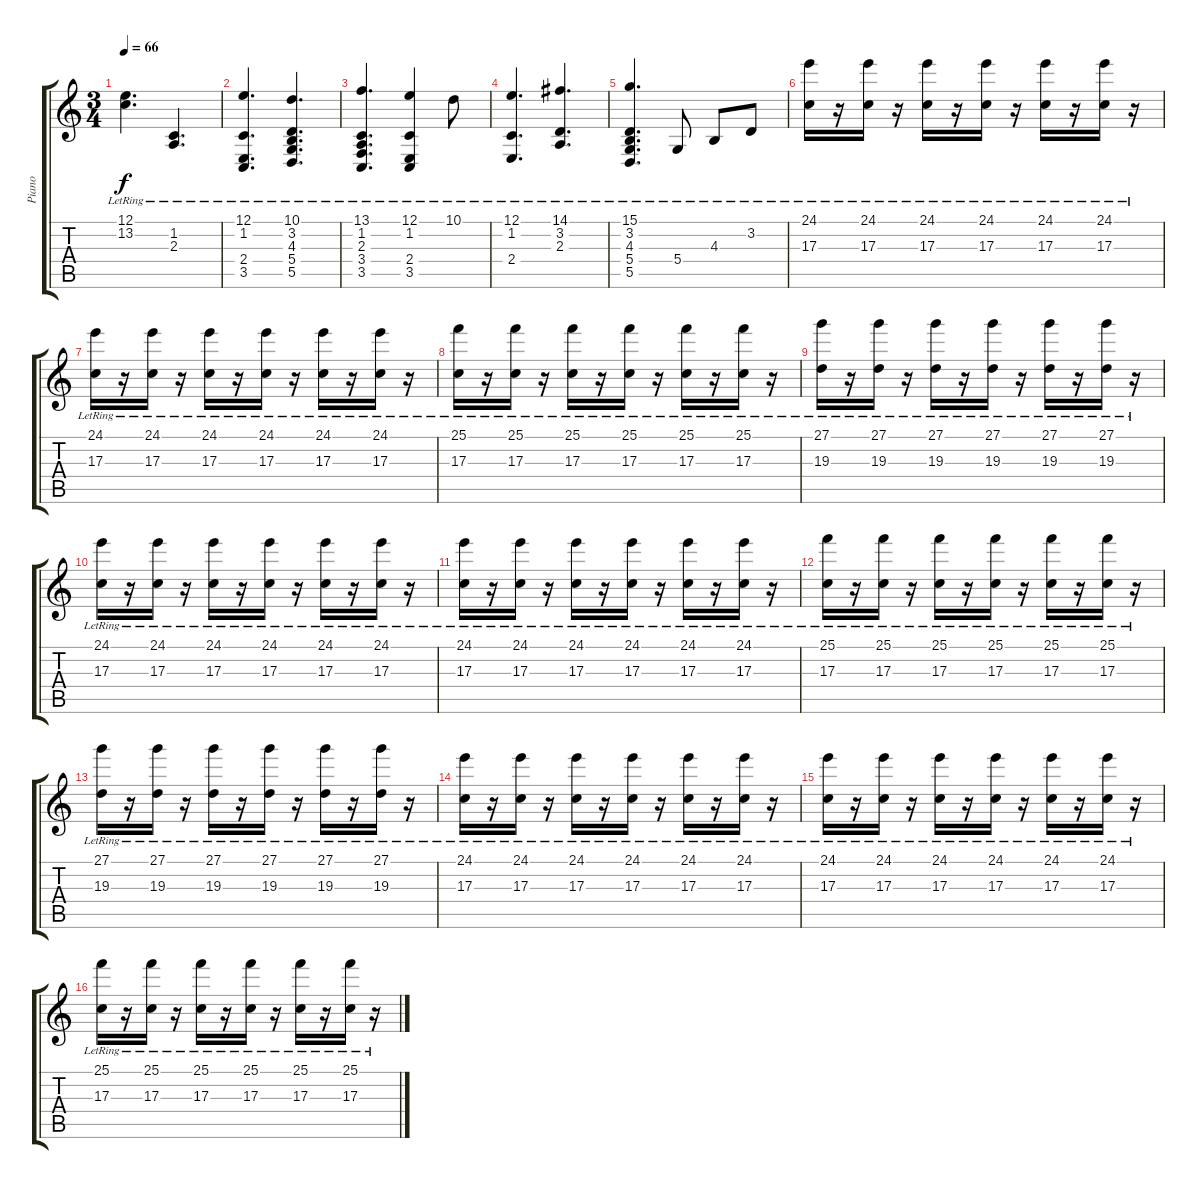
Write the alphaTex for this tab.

\track ("Piano" "Piano") {instrument electricgrandpiano}
\staff {score tabs}
\tuning (E4 B3 G3 D3 A2 E2) {hide}
\ts (3 4)
\tempo 66
\clef g2
\ks c
(12.1{lr} 13.2{lr}).4{d dy f} (1.2{lr} 2.3{lr}).4{d} |
(12.1{lr} 1.2{lr} 2.4{lr} 3.5{lr}).4{d} (10.1{lr} 3.2{lr} 4.3{lr} 5.4{lr} 5.5{lr}).4{d} |
(13.1{lr} 1.2{lr} 2.3{lr} 3.4{lr} 3.5{lr}).4{d} (12.1{lr} 1.2{lr} 2.4{lr} 3.5{lr}).4 10.1{lr}.8 |
(12.1{lr} 1.2{lr} 2.4{lr}).4{d} (14.1 3.2{lr} 2.3{lr}).4{d} |
(15.1{lr} 3.2{lr} 4.3{lr} 5.4{lr} 5.5{lr}).4{d} 5.4{lr}.8 4.3{lr}.8 3.2{lr}.8 |
(24.1 17.3{lr}).16 r.16 (24.1 17.3{lr}).16 r.16 (24.1 17.3{lr}).16 r.16 (24.1{lr} 17.3).16 r.16 (24.1{lr} 17.3).16 r.16 (24.1{lr} 17.3).16 r.16 |
(24.1 17.3{lr}).16 r.16 (24.1 17.3{lr}).16 r.16 (24.1 17.3{lr}).16 r.16 (24.1{lr} 17.3).16 r.16 (24.1{lr} 17.3).16 r.16 (24.1{lr} 17.3).16 r.16 |
(25.1 17.3{lr}).16 r.16 (25.1 17.3{lr}).16 r.16 (25.1 17.3{lr}).16 r.16 (25.1{lr} 17.3).16 r.16 (25.1{lr} 17.3).16 r.16 (25.1{lr} 17.3).16 r.16 |
(27.1 19.3{lr}).16 r.16 (27.1 19.3{lr}).16 r.16 (27.1 19.3{lr}).16 r.16 (27.1{lr} 19.3).16 r.16 (27.1{lr} 19.3).16 r.16 (27.1{lr} 19.3).16 r.16 |
(24.1 17.3{lr}).16 r.16 (24.1 17.3{lr}).16 r.16 (24.1 17.3{lr}).16 r.16 (24.1{lr} 17.3).16 r.16 (24.1{lr} 17.3).16 r.16 (24.1{lr} 17.3).16 r.16 |
(24.1 17.3{lr}).16 r.16 (24.1 17.3{lr}).16 r.16 (24.1 17.3{lr}).16 r.16 (24.1{lr} 17.3).16 r.16 (24.1{lr} 17.3).16 r.16 (24.1{lr} 17.3).16 r.16 |
(25.1 17.3{lr}).16 r.16 (25.1 17.3{lr}).16 r.16 (25.1 17.3{lr}).16 r.16 (25.1{lr} 17.3).16 r.16 (25.1{lr} 17.3).16 r.16 (25.1{lr} 17.3).16 r.16 |
(27.1 19.3{lr}).16 r.16 (27.1 19.3{lr}).16 r.16 (27.1 19.3{lr}).16 r.16 (27.1{lr} 19.3).16 r.16 (27.1{lr} 19.3).16 r.16 (27.1{lr} 19.3).16 r.16 |
(24.1 17.3{lr}).16 r.16 (24.1 17.3{lr}).16 r.16 (24.1 17.3{lr}).16 r.16 (24.1{lr} 17.3).16 r.16 (24.1{lr} 17.3).16 r.16 (24.1{lr} 17.3).16 r.16 |
(24.1 17.3{lr}).16 r.16 (24.1 17.3{lr}).16 r.16 (24.1 17.3{lr}).16 r.16 (24.1{lr} 17.3).16 r.16 (24.1{lr} 17.3).16 r.16 (24.1{lr} 17.3).16 r.16 |
(25.1 17.3{lr}).16 r.16 (25.1 17.3{lr}).16 r.16 (25.1 17.3{lr}).16 r.16 (25.1{lr} 17.3).16 r.16 (25.1{lr} 17.3).16 r.16 (25.1{lr} 17.3).16 r.16
